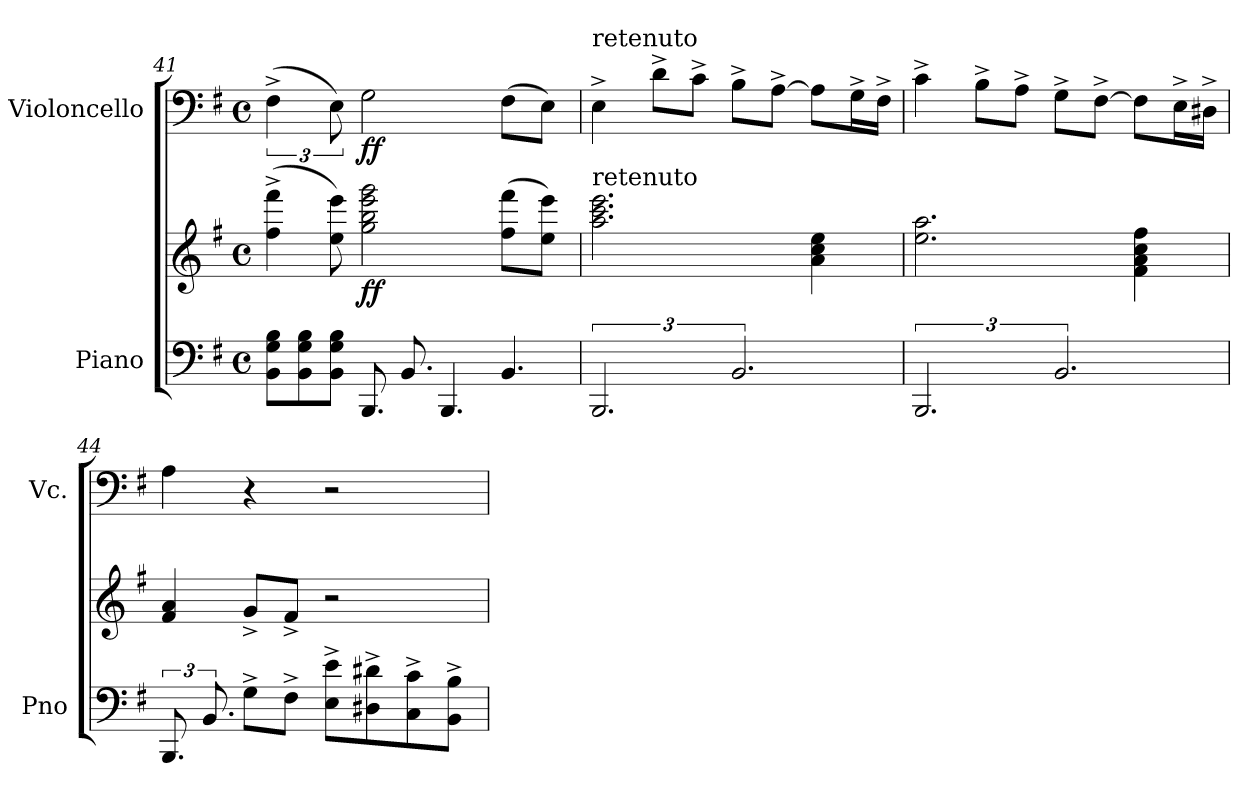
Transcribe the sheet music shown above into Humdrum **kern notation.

**kern	**kern	**dynam	**kern	**dynam
*part2	*part2	*part2	*part1	*part1
*staff3	*staff2	*staff2/3	*staff1	*staff1
*I"Piano	*	*	*I"Violoncello	*
*I'Pno	*	*	*I'Vc.	*
*clefF4	*clefG2	*	*clefF4	*
*k[f#]	*k[f#]	*	*k[f#]	*
*M4/4	*M4/4	*	*M4/4	*
*met(c)	*met(c)	*	*met(c)	*
*Xtuplet	*Xtuplet	*	*	*
=41	=41	=41	=41	=41
12BB\ 12G\ 12B\L	(>6ff#\^ 6fff#\^	.	(>6F#^\	.
12BB\ 12G\ 12B\	.	.	.	.
12BB\ 12G\ 12B\J	12ee\ 12eee\)	.	12E\)	.
!	!	!LO:DY:b	!	!LO:DY:b
12.BBB/	2gg\ 2bb\ 2eee\ 2ggg\	ff	2G\	ff
12.BB/	.	.	.	.
6.BBB/	.	.	.	.
6.BB/	(>8ff#\ 8fff#\L	.	(>8F#\L	.
.	8ee\ 8eee\J)	.	8E\J)	.
=42	=42	=42	=42	=42
*tuplet	*	*	*	*
!	!	!	!LO:TX:a:t=retenuto	!
!	!LO:TX:a:t=retenuto	!	!	!
3.BBB	2.aa\ 2.ccc\ 2.eee\	.	4E^\	.
.	.	.	8d^\L	.
.	.	.	8c^\J	.
3.BB	.	.	8B^\L	.
.	.	.	[8A^\J	.
.	4a\ 4cc\ 4ee\	.	8A\L]	.
.	.	.	16G^\L	.
.	.	.	16F#^\JJ	.
=43	=43	=43	=43	=43
3.BBB	2.ee\ 2.aa\	.	4c^\	.
.	.	.	8B^\L	.
.	.	.	8A^\J	.
3.BB	.	.	8G^\L	.
.	.	.	[8F#^\J	.
.	4f#\ 4a\ 4cc\ 4ff#\	.	8F#\L]	.
.	.	.	16E^\L	.
.	.	.	16D#X^\JJ	.
!!LO:LB:g=z
=44	=44	=44	=44	=44
12.BBB/	4f#/ 4a/	.	4A\	.
12.BB/	.	.	.	.
8G^\L	8g^/L	.	4r	.
8F#^\J	8f#^/J	.	.	.
8E\^ 8e\^L	2r	.	2r	.
8D#X\^ 8d#X\^	.	.	.	.
8C\^ 8c\^	.	.	.	.
8BB\^ 8B\^J	.	.	.	.
=	=	=	=	=
*-	*-	*-	*-	*-
